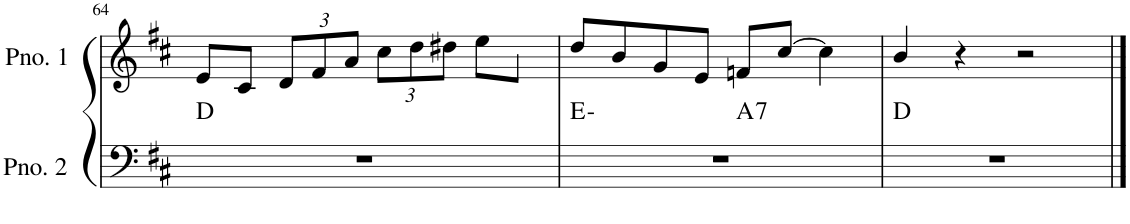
**kern	**harte	**kern
*part2	*part2	*part1
*staff2	*	*staff1
*I"ピアノ 2	*	*I"ピアノ 1
!!LO:PB:g=z
*clefF4	*	*clefG2
*k[f#c#]	*	*k[f#c#]
*M4/4	*	*M4/4
=64	=64	=64
1r	D:maj	8e/L
.	.	8c#/J
*	*	*Xbrackettup
.	.	12d/L
.	.	12f#/
.	.	12a/J
.	.	12cc#\L
.	.	12dd\
.	.	12dd#X\J
.	.	8ee\L
.	.	8cc#\J
=65	=65	=65
*^	*	*
1r	2ryy	E:min	8dd/L
.	.	.	8b/
.	.	.	8g/
.	.	.	8e/J
!	!	!LO:H:kt=7	!
.	2ryy	A:7	8fn/L
.	.	.	[8cc#/J
.	.	.	4cc#\]
*v	*v	*	*
=66	=66	=66
1r	D:maj	4b/
.	.	4r
.	.	2r
==	==	==
*-	*-	*-
